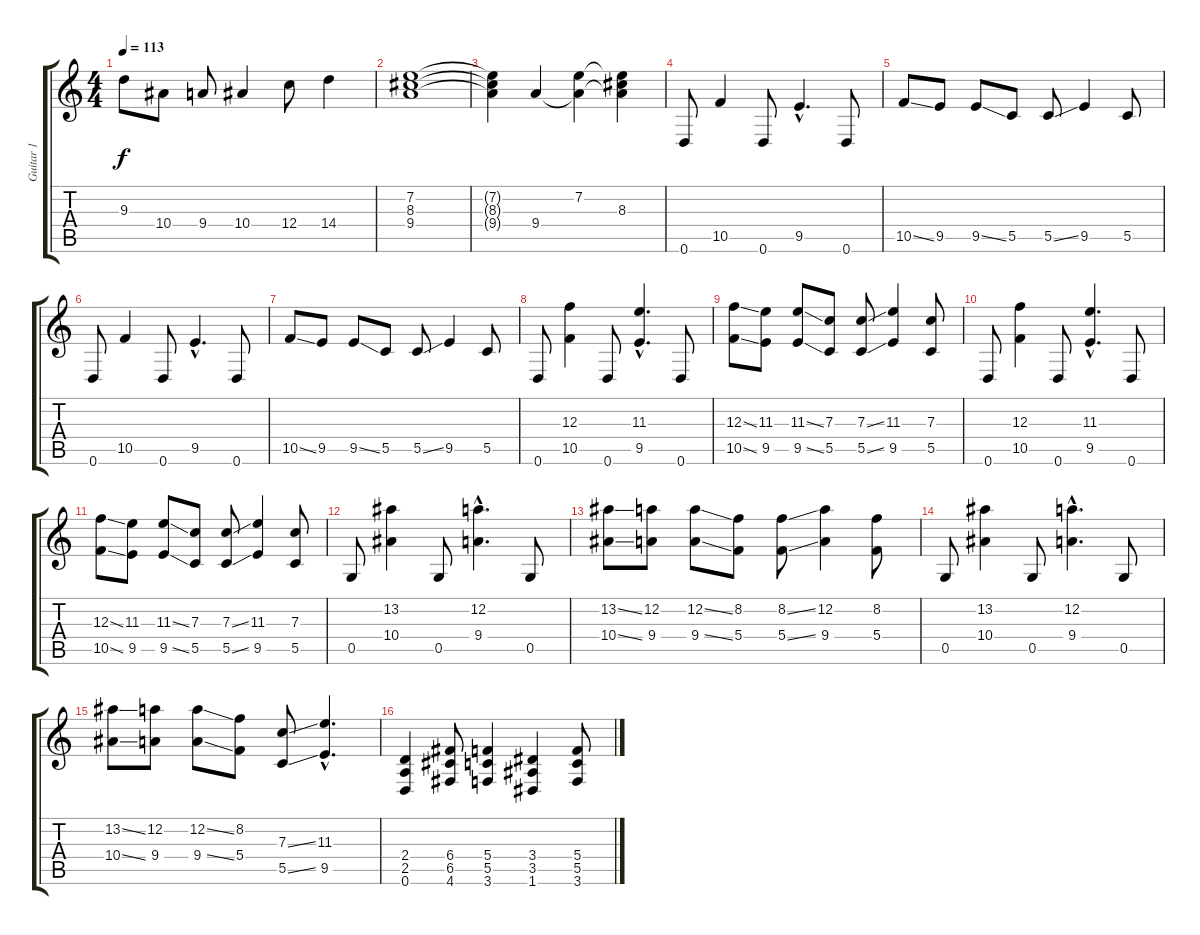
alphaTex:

\track ("Guitar 1" "Guitar 1") {instrument overdrivenguitar}
\staff {score tabs}
\tuning (D4 A3 F3 C3 G2 D2) {hide}
\ts (4 4)
\tempo 113
\clef g2
\ks c
9.3.8{dy f} 10.4.8 9.4.8 10.4.4 12.4.8 14.4.4 |
(7.2 8.3 9.4).1 |
(7.2{t} 8.3{t} 9.4{t}).4 9.4.4 (7.2 9.4{t}).4 (7.2{t} 8.3 9.4{t}).4 |
0.6.8 10.5.4 0.6.8 9.5{hac}.4{d} 0.6.8 |
10.5{ss}.8 9.5.8 9.5{ss}.8 5.5.8 5.5{ss}.8 9.5.4 5.5.8 |
0.6.8 10.5.4 0.6.8 9.5{hac}.4{d} 0.6.8 |
10.5{ss}.8 9.5.8 9.5{ss}.8 5.5.8 5.5{ss}.8 9.5.4 5.5.8 |
0.6.8 (12.3 10.5).4 0.6.8 (11.3{hac} 9.5{hac}).4{d} 0.6.8 |
(12.3{ss} 10.5{ss}).8 (11.3 9.5).8 (11.3{ss} 9.5{ss}).8 (7.3 5.5).8 (7.3{ss} 5.5{ss}).8 (11.3 9.5).4 (7.3 5.5).8 |
0.6.8 (12.3 10.5).4 0.6.8 (11.3{hac} 9.5{hac}).4{d} 0.6.8 |
(12.3{ss} 10.5{ss}).8 (11.3 9.5).8 (11.3{ss} 9.5{ss}).8 (7.3 5.5).8 (7.3{ss} 5.5{ss}).8 (11.3 9.5).4 (7.3 5.5).8 |
0.5.8 (13.2 10.4).4 0.5.8 (12.2{hac} 9.4{hac}).4{d} 0.5.8 |
(13.2{ss} 10.4{ss}).8 (12.2 9.4).8 (12.2{ss} 9.4{ss}).8 (8.2 5.4).8 (8.2{ss} 5.4{ss}).8 (12.2 9.4).4 (8.2 5.4).8 |
0.5.8 (13.2 10.4).4 0.5.8 (12.2{hac} 9.4{hac}).4{d} 0.5.8 |
(13.2{ss} 10.4{ss}).8 (12.2 9.4).8 (12.2{ss} 9.4{ss}).8 (8.2 5.4).8 (7.3{ss} 5.5{ss}).8 (11.3{hac} 9.5{hac}).4{d} |
(2.4 2.5 0.6).4 (6.4 6.5 4.6).8 (5.4 5.5 3.6).4 (3.4 3.5 1.6).4 (5.4 5.5 3.6).8
